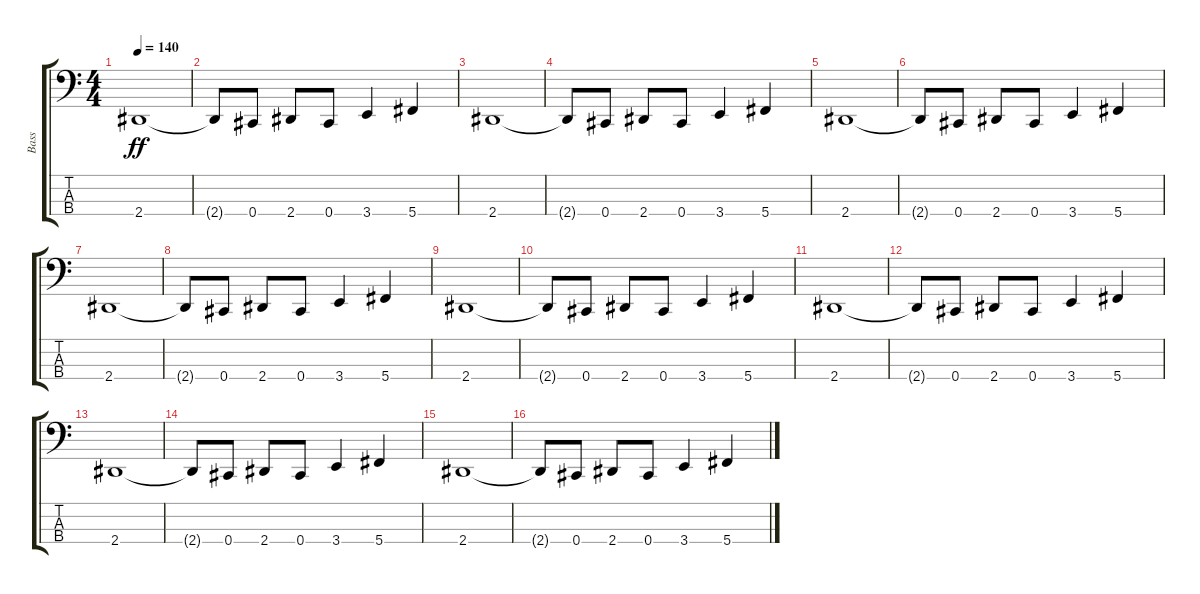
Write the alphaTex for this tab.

\track ("Bass" "Bass") {instrument electricbasspick}
\staff {score tabs}
\tuning (E2 B1 Gb1 Db1) {hide}
\ts (4 4)
\tempo 140
\clef f4
\ks c
2.4.1{dy ff} |
2.4{t}.8 0.4.8 2.4.8 0.4.8 3.4.4 5.4.4 |
2.4.1 |
2.4{t}.8 0.4.8 2.4.8 0.4.8 3.4.4 5.4.4 |
2.4.1 |
2.4{t}.8 0.4.8 2.4.8 0.4.8 3.4.4 5.4.4 |
2.4.1 |
2.4{t}.8 0.4.8 2.4.8 0.4.8 3.4.4 5.4.4 |
2.4.1 |
2.4{t}.8 0.4.8 2.4.8 0.4.8 3.4.4 5.4.4 |
2.4.1 |
2.4{t}.8 0.4.8 2.4.8 0.4.8 3.4.4 5.4.4 |
2.4.1 |
2.4{t}.8 0.4.8 2.4.8 0.4.8 3.4.4 5.4.4 |
2.4.1 |
2.4{t}.8 0.4.8 2.4.8 0.4.8 3.4.4 5.4.4
